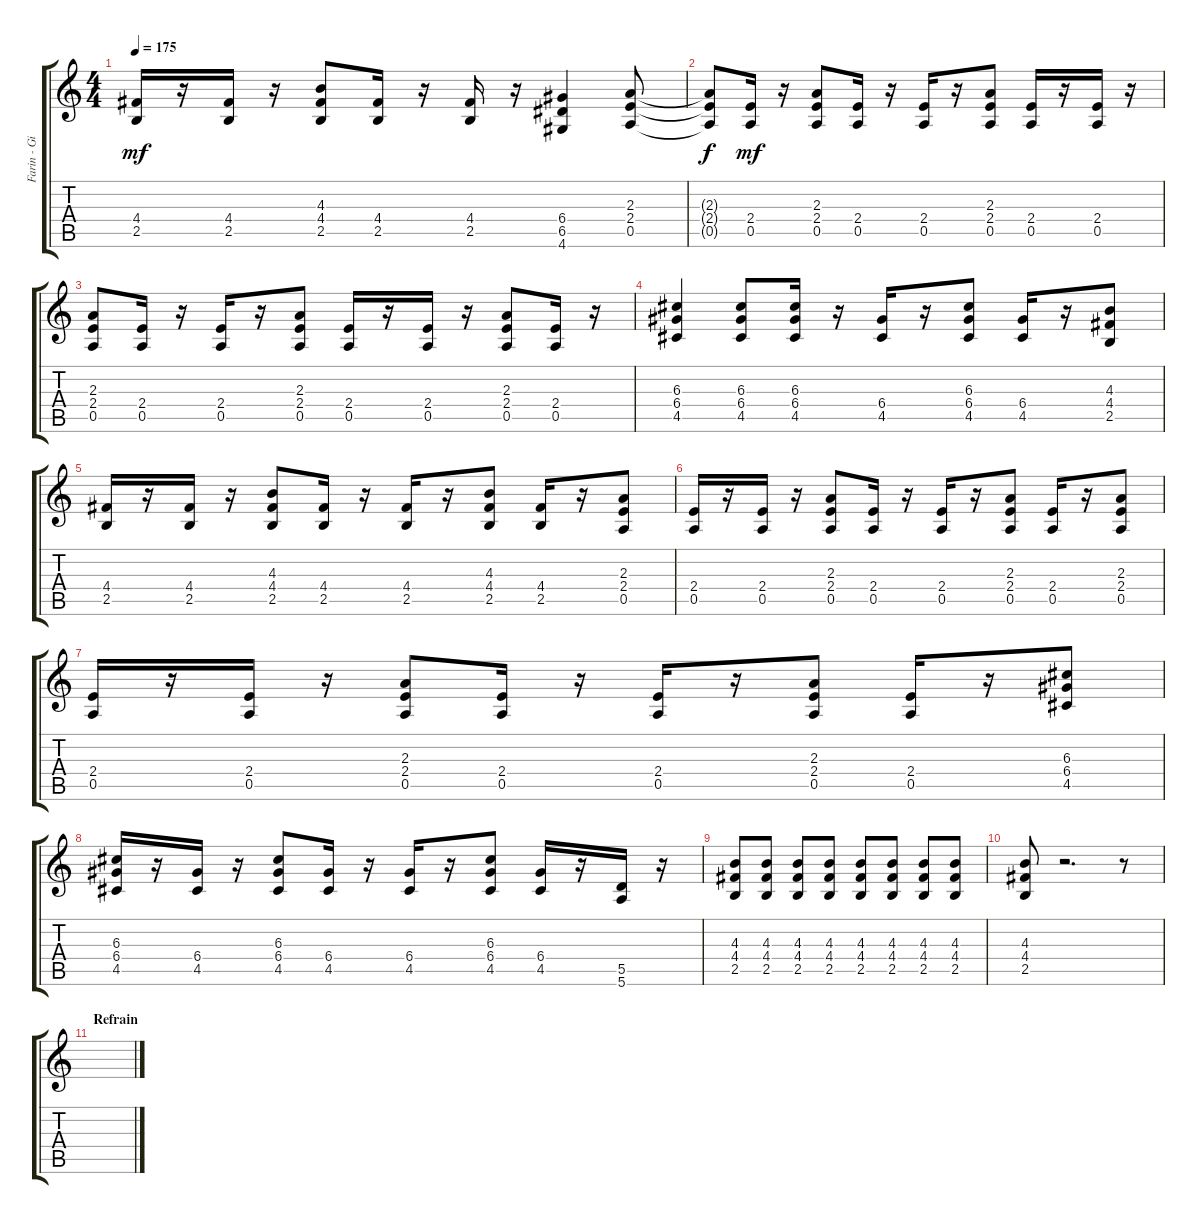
\track ("Farin - Gitarre 1/Intro" "Farin - Gi") {instrument overdrivenguitar}
\staff {score tabs}
\tuning (E4 B3 G3 D3 A2 E2) {hide}
\ts (4 4)
\tempo 175
\clef g2
\ks c
(4.4 2.5).16{dy mf} r.16 (4.4 2.5).16 r.16 (4.3 4.4 2.5).8 (4.4 2.5).16 r.16 (4.4 2.5).16 r.16 (6.4 6.5 4.6).4 (2.3 2.4 0.5).8 |
(2.3{t} 2.4{t} 0.5{t}).8{dy f} (2.4 0.5).16{dy mf} r.16 (2.3 2.4 0.5).8 (2.4 0.5).16 r.16 (2.4 0.5).16 r.16 (2.3 2.4 0.5).8 (2.4 0.5).16 r.16 (2.4 0.5).16 r.16 |
(2.3 2.4 0.5).8 (2.4 0.5).16 r.16 (2.4 0.5).16 r.16 (2.3 2.4 0.5).8 (2.4 0.5).16 r.16 (2.4 0.5).16 r.16 (2.3 2.4 0.5).8 (2.4 0.5).16 r.16 |
(6.3 6.4 4.5).4 (6.3 6.4 4.5).8 (6.3 6.4 4.5).16 r.16 (6.4 4.5).16 r.16 (6.3 6.4 4.5).8 (6.4 4.5).16 r.16 (4.3 4.4 2.5).8 |
(4.4 2.5).16 r.16 (4.4 2.5).16 r.16 (4.3 4.4 2.5).8 (4.4 2.5).16 r.16 (4.4 2.5).16 r.16 (4.3 4.4 2.5).8 (4.4 2.5).16 r.16 (2.3 2.4 0.5).8 |
(2.4 0.5).16 r.16 (2.4 0.5).16 r.16 (2.3 2.4 0.5).8 (2.4 0.5).16 r.16 (2.4 0.5).16 r.16 (2.3 2.4 0.5).8 (2.4 0.5).16 r.16 (2.3 2.4 0.5).8 |
(2.4 0.5).16 r.16 (2.4 0.5).16 r.16 (2.3 2.4 0.5).8 (2.4 0.5).16 r.16 (2.4 0.5).16 r.16 (2.3 2.4 0.5).8 (2.4 0.5).16 r.16 (6.3 6.4 4.5).8 |
(6.3 6.4 4.5).16 r.16 (6.4 4.5).16 r.16 (6.3 6.4 4.5).8 (6.4 4.5).16 r.16 (6.4 4.5).16 r.16 (6.3 6.4 4.5).8 (6.4 4.5).16 r.16 (5.5 5.6).16 r.16 |
(4.3 4.4 2.5).8 (4.3 4.4 2.5).8 (4.3 4.4 2.5).8 (4.3 4.4 2.5).8 (4.3 4.4 2.5).8 (4.3 4.4 2.5).8 (4.3 4.4 2.5).8 (4.3 4.4 2.5).8 |
(4.3 4.4 2.5).8 r.2{d} r.8 |
\section ("" "Refrain")
